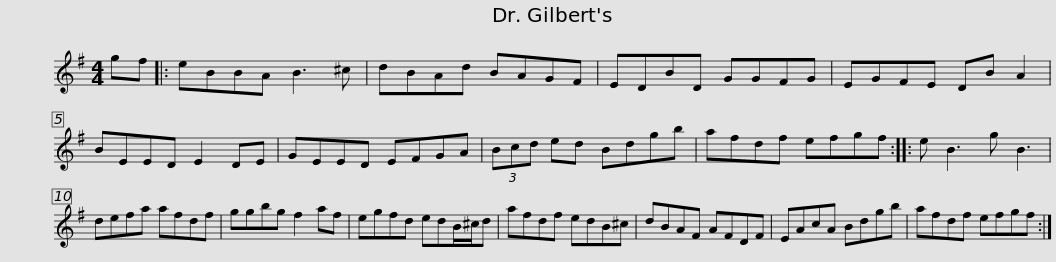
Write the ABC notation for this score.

X:1
L:1/8
M:4/4
I:linebreak $
K:Emin
V:1 treble
V:1
 gf |: eBBA B3 ^c | dBAd BAGF | EDBD GGFG | EGFE DB A2 | %5
 BEED E2 DE |$ GEED EFGA | (3Bcd ed Bdgb | afdf efgf :: e B3 g B3 | %10
 defa afdf |$ ggbg f2 af | egfd edB/^c/d | afdf edB^c | dBAF AFDF | %15
 EAcA Bdgb |$ afdf efgf :| %17
